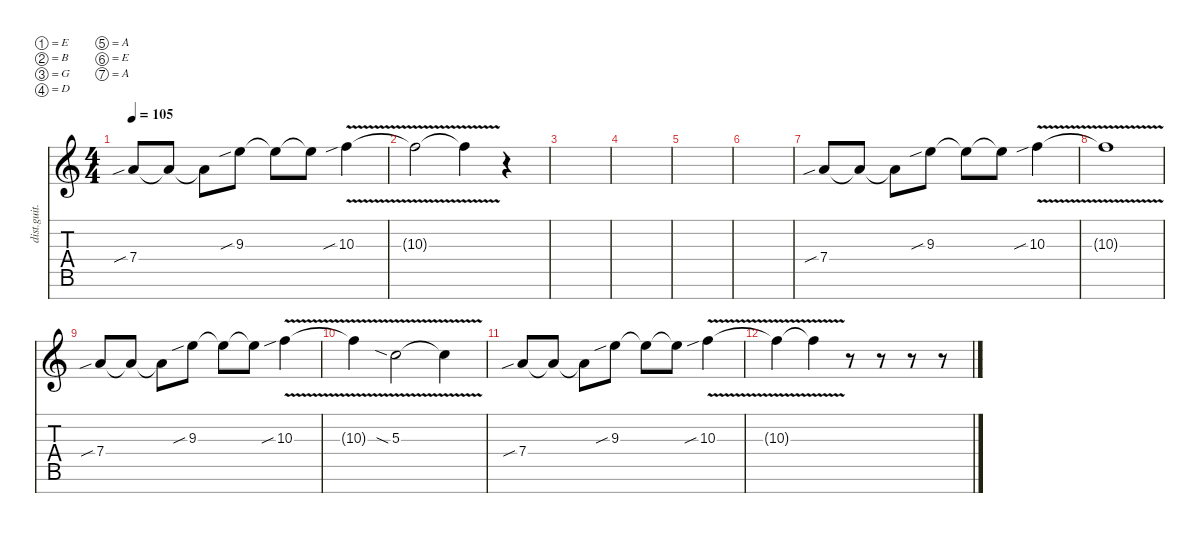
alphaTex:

\defaultSystemsLayout 4
\hideDynamics
\bracketExtendMode nobrackets
\otherSystemsTrackNameOrientation horizontal
\track ("lead" "dist.guit.") {instrument distortionguitar}
\staff {score tabs}
\tuning (E4 B3 G3 D3 A2 E2 A1)
\ts (4 4)
\tempo 105
\clef g2
\ks c
7.4{sib}.8{dy mf beam Up} 7.4{t}.8{beam Up} 7.4{t}.8{beam Down} 9.3{sib}.8{beam Down} 9.3{t}.8{beam Down} 9.3{t}.8{beam Down} 10.3{v sib}.4{beam Down} |
10.3{v t}.2{beam Down} 10.3{v t}.4{beam Down} r.4{beam Down} |
|
|
|
|
7.4{sib}.8{beam Up} 7.4{t}.8{beam Up} 7.4{t}.8{beam Down} 9.3{sib}.8{beam Down} 9.3{t}.8{beam Down} 9.3{t}.8{beam Down} 10.3{v sib}.4{beam Down} |
10.3{v t}.1{beam Down} |
7.4{sib}.8{beam Up} 7.4{t}.8{beam Up} 7.4{t}.8{beam Down} 9.3{sib}.8{beam Down} 9.3{t}.8{beam Down} 9.3{t}.8{beam Down} 10.3{v sib}.4{beam Down} |
10.3{v t}.4{beam Down} 5.3{v sia}.2{beam Down} 5.3{v t}.4{beam Down} |
7.4{sib}.8{beam Up} 7.4{t}.8{beam Up} 7.4{t}.8{beam Down} 9.3{sib}.8{beam Down} 9.3{t}.8{beam Down} 9.3{t}.8{beam Down} 10.3{v sib}.4{beam Down} |
10.3{v t}.4{beam Down} 10.3{v t}.4{beam Down} r.8{beam Down} r.8{beam Down} r.8{beam Down} r.8{beam Down}
